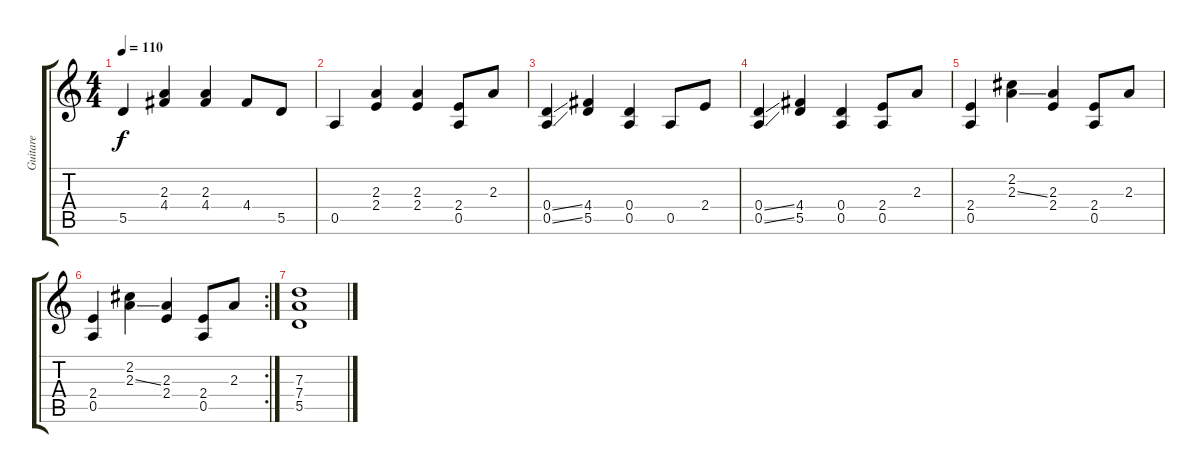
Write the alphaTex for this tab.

\track ("Guitare" "Guitare") {instrument overdrivenguitar}
\staff {score tabs}
\tuning (E4 B3 G3 D3 A2 E2) {hide}
\ts (4 4)
\tempo 110
\clef g2
\ks c
5.5.4{dy f} (2.3 4.4).4 (2.3 4.4).4 4.4.8 5.5.8 |
0.5.4 (2.3 2.4).4 (2.3 2.4).4 (2.4 0.5).8 2.3.8 |
(0.4{ss} 0.5{ss}).4 (4.4 5.5).4 (0.4 0.5).4 0.5.8 2.4.8 |
(0.4{ss} 0.5{ss}).4 (4.4 5.5).4 (0.4 0.5).4 (2.4 0.5).8 2.3.8 |
(2.4 0.5).4 (2.2 2.3{ss}).4 (2.3 2.4).4 (2.4 0.5).8 2.3.8 |
\rc 2
(2.4 0.5).4 (2.2 2.3{ss}).4 (2.3 2.4).4 (2.4 0.5).8 2.3.8 |
(7.3 7.4 5.5).1
